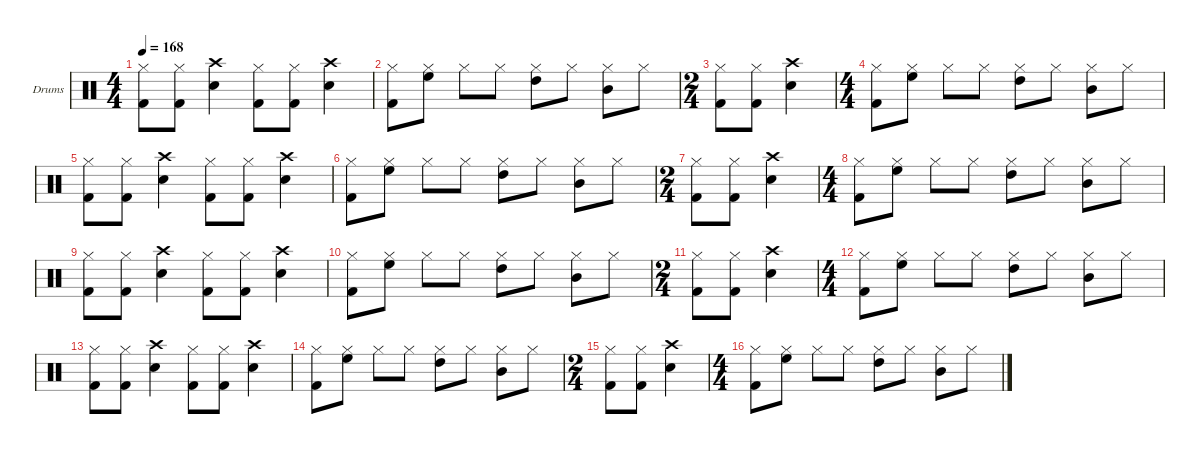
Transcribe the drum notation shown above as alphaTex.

\hideDynamics
\bracketExtendMode nobrackets
\firstSystemTrackNameOrientation horizontal
\otherSystemsTrackNameOrientation horizontal
\track ("Drumkit" "Drums") {instrument percussion}
\staff {score}
\articulation defaults
\ts (4 4)
\tempo 168
\clef neutral
\ks c
("Hi-Hat (closed)" "Kick (hit) 2").8{dy fff} ("Hi-Hat (closed)" "Kick (hit) 2").8 ("Snare (hit) 2" "Crash high (hit)").4 ("Kick (hit) 2" "Hi-Hat (closed)").8 ("Kick (hit) 2" "Hi-Hat (closed)").8 ("Crash high (hit)" "Snare (hit) 2").4 |
("Hi-Hat (closed)" "Kick (hit) 2").8 ("High Floor Tom (hit)" "Hi-Hat (closed)").8 "Hi-Hat (closed)".8 "Hi-Hat (closed)".8 ("High Tom (hit)" "Hi-Hat (closed)").8 "Hi-Hat (closed)".8 ("Mid Tom (hit)" "Hi-Hat (closed)").8 "Hi-Hat (closed)".8 |
\ts (2 4)
("Hi-Hat (closed)" "Kick (hit) 2").8 ("Hi-Hat (closed)" "Kick (hit) 2").8 ("Crash high (hit)" "Snare (hit) 2").4 |
\ts (4 4)
("Hi-Hat (closed)" "Kick (hit) 2").8 ("High Floor Tom (hit)" "Hi-Hat (closed)").8 "Hi-Hat (closed)".8 "Hi-Hat (closed)".8 ("High Tom (hit)" "Hi-Hat (closed)").8 "Hi-Hat (closed)".8 ("Mid Tom (hit)" "Hi-Hat (closed)").8 "Hi-Hat (closed)".8 |
("Hi-Hat (closed)" "Kick (hit) 2").8 ("Hi-Hat (closed)" "Kick (hit) 2").8 ("Snare (hit) 2" "Crash high (hit)").4 ("Kick (hit) 2" "Hi-Hat (closed)").8 ("Kick (hit) 2" "Hi-Hat (closed)").8 ("Crash high (hit)" "Snare (hit) 2").4 |
("Hi-Hat (closed)" "Kick (hit) 2").8 ("High Floor Tom (hit)" "Hi-Hat (closed)").8 "Hi-Hat (closed)".8 "Hi-Hat (closed)".8 ("High Tom (hit)" "Hi-Hat (closed)").8 "Hi-Hat (closed)".8 ("Mid Tom (hit)" "Hi-Hat (closed)").8 "Hi-Hat (closed)".8 |
\ts (2 4)
("Kick (hit) 2" "Hi-Hat (closed)").8 ("Kick (hit) 2" "Hi-Hat (closed)").8 ("Snare (hit) 2" "Crash high (hit)").4 |
\ts (4 4)
("Hi-Hat (closed)" "Kick (hit) 2").8 ("High Floor Tom (hit)" "Hi-Hat (closed)").8 "Hi-Hat (closed)".8 "Hi-Hat (closed)".8 ("High Tom (hit)" "Hi-Hat (closed)").8 "Hi-Hat (closed)".8 ("Mid Tom (hit)" "Hi-Hat (closed)").8 "Hi-Hat (closed)".8 |
("Hi-Hat (closed)" "Kick (hit) 2").8 ("Hi-Hat (closed)" "Kick (hit) 2").8 ("Snare (hit) 2" "Crash high (hit)").4 ("Kick (hit) 2" "Hi-Hat (closed)").8 ("Kick (hit) 2" "Hi-Hat (closed)").8 ("Crash high (hit)" "Snare (hit) 2").4 |
("Hi-Hat (closed)" "Kick (hit) 2").8 ("High Floor Tom (hit)" "Hi-Hat (closed)").8 "Hi-Hat (closed)".8 "Hi-Hat (closed)".8 ("High Tom (hit)" "Hi-Hat (closed)").8 "Hi-Hat (closed)".8 ("Mid Tom (hit)" "Hi-Hat (closed)").8 "Hi-Hat (closed)".8 |
\ts (2 4)
("Kick (hit) 2" "Hi-Hat (closed)").8 ("Kick (hit) 2" "Hi-Hat (closed)").8 ("Snare (hit) 2" "Crash high (hit)").4 |
\ts (4 4)
("Hi-Hat (closed)" "Kick (hit) 2").8 ("High Floor Tom (hit)" "Hi-Hat (closed)").8 "Hi-Hat (closed)".8 "Hi-Hat (closed)".8 ("High Tom (hit)" "Hi-Hat (closed)").8 "Hi-Hat (closed)".8 ("Mid Tom (hit)" "Hi-Hat (closed)").8 "Hi-Hat (closed)".8 |
("Hi-Hat (closed)" "Kick (hit) 2").8 ("Hi-Hat (closed)" "Kick (hit) 2").8 ("Snare (hit) 2" "Crash high (hit)").4 ("Kick (hit) 2" "Hi-Hat (closed)").8 ("Kick (hit) 2" "Hi-Hat (closed)").8 ("Crash high (hit)" "Snare (hit) 2").4 |
("Hi-Hat (closed)" "Kick (hit) 2").8 ("High Floor Tom (hit)" "Hi-Hat (closed)").8 "Hi-Hat (closed)".8 "Hi-Hat (closed)".8 ("High Tom (hit)" "Hi-Hat (closed)").8 "Hi-Hat (closed)".8 ("Mid Tom (hit)" "Hi-Hat (closed)").8 "Hi-Hat (closed)".8 |
\ts (2 4)
("Kick (hit) 2" "Hi-Hat (closed)").8 ("Kick (hit) 2" "Hi-Hat (closed)").8 ("Snare (hit) 2" "Crash high (hit)").4 |
\ts (4 4)
("Hi-Hat (closed)" "Kick (hit) 2").8 ("High Floor Tom (hit)" "Hi-Hat (closed)").8 "Hi-Hat (closed)".8 "Hi-Hat (closed)".8 ("High Tom (hit)" "Hi-Hat (closed)").8 "Hi-Hat (closed)".8 ("Mid Tom (hit)" "Hi-Hat (closed)").8 "Hi-Hat (closed)".8
